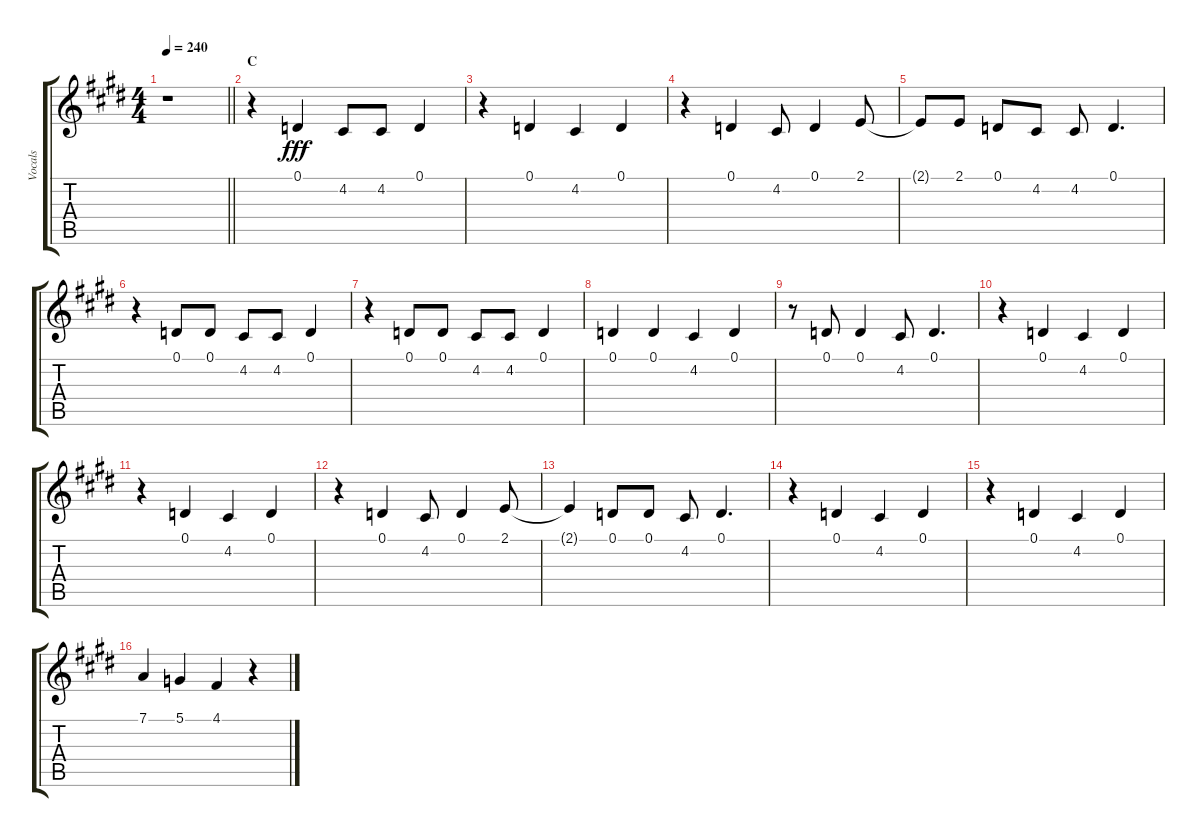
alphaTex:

\track ("Vocals" "Vocals") {instrument voiceoohs}
\staff {score tabs}
\tuning (D4 A3 F3 C3 G2 D2) {hide}
\ts (4 4)
\tempo 240
\clef g2
\barLineRight lightlight
\ks e
r.1{dy fff} |
\section ("" "C")
r.4 0.1.4 4.2.8 4.2.8 0.1.4 |
r.4 0.1.4 4.2.4 0.1.4 |
r.4 0.1.4 4.2.8 0.1.4 2.1.8 |
2.1{t}.8 2.1.8 0.1.8 4.2.8 4.2.8 0.1.4{d} |
r.4 0.1.8 0.1.8 4.2.8 4.2.8 0.1.4 |
r.4 0.1.8 0.1.8 4.2.8 4.2.8 0.1.4 |
0.1.4 0.1.4 4.2.4 0.1.4 |
r.8 0.1.8 0.1.4 4.2.8 0.1.4{d} |
r.4 0.1.4 4.2.4 0.1.4 |
r.4 0.1.4 4.2.4 0.1.4 |
r.4 0.1.4 4.2.8 0.1.4 2.1.8 |
2.1{t}.4 0.1.8 0.1.8 4.2.8 0.1.4{d} |
r.4 0.1.4 4.2.4 0.1.4 |
r.4 0.1.4 4.2.4 0.1.4 |
7.1.4 5.1.4 4.1.4 r.4
